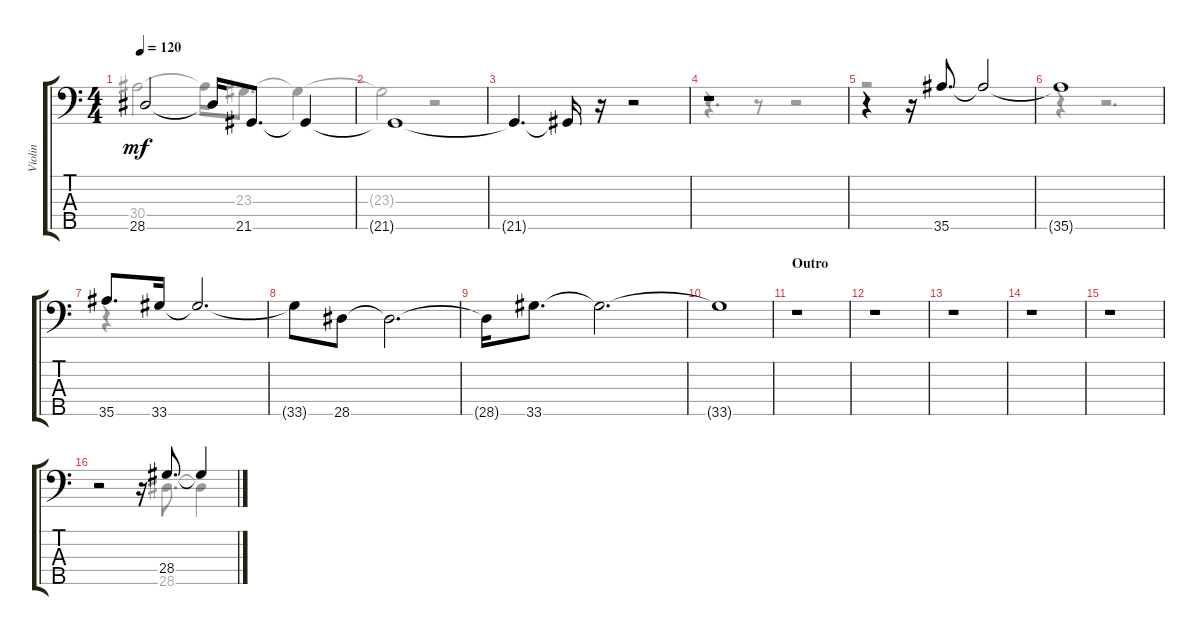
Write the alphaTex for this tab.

\track ("Violin" "Violin") {instrument stringensemble2}
\staff {score tabs}
\tuning (G2 D2 A1 E1 B0) {hide}
\voice
\ts (4 4)
\tempo 120
\clef f4
\ks aminor
28.5{t}.2{dy mf} 28.5{t}.16 21.5.8{d} 21.5{t}.4 |
21.5{t}.1 |
21.5{t}.4{d} 21.5{t}.16 r.16 r.2 |
r.1 |
r.4 r.16 35.5.8{d} 35.5{t}.2 |
35.5{t}.1 |
35.5.8{d} 33.5.16 33.5{t}.2{d} |
33.5{t}.8 28.5.8 28.5{t}.2{d} |
28.5{t}.16 33.5.8{d} 33.5{t}.2{d} |
33.5{t}.1 |
\section ("" "Outro")
r.1 |
r.1 |
r.1 |
r.1 |
r.1 |
r.2 r.16 28.4.8{d} 28.4{t}.4
\voice
\clef f4
\ottava regular
\simile none
\ks aminor
30.4.2{dy mf} 30.4{t}.16 23.3.8{d} 23.3{t}.4 |
23.3{t}.2 r.2 |
|
r.4{d} r.8 r.2 |
r.2 |
r.4 r.2{d} |
r.4 |
|
|
|
|
|
|
|
|
r.2 r.16 28.5.8{d} 28.5{t}.4
